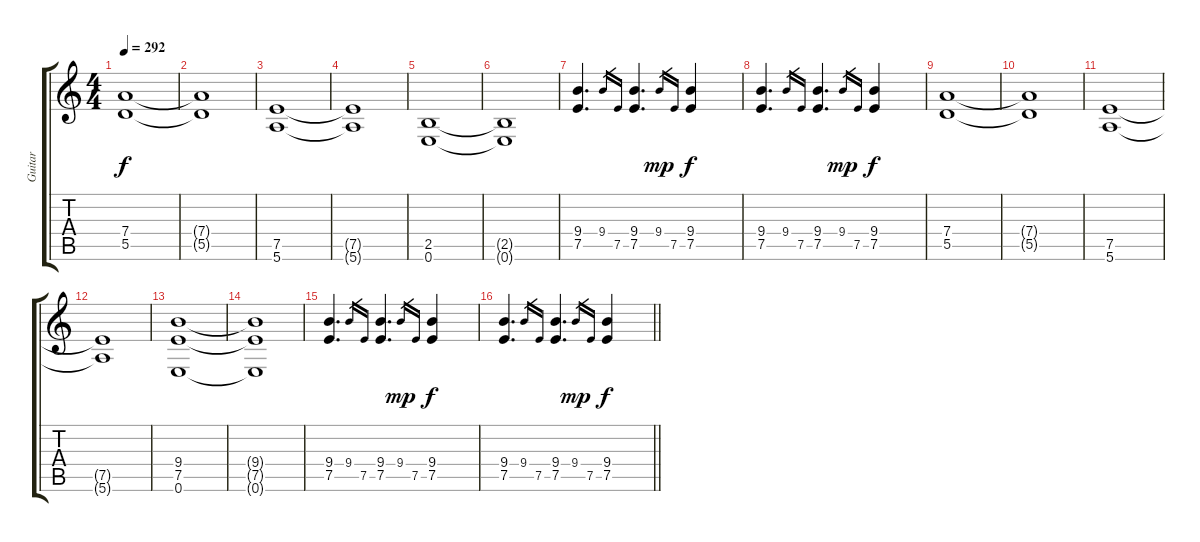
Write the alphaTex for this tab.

\track ("Guitar" "Guitar") {instrument overdrivenguitar}
\staff {score tabs}
\tuning (E4 B3 G3 D3 A2 E2) {hide}
\ts (4 4)
\section ("" "")
\tempo 292
\clef g2
\ks c
(7.4 5.5).1{dy f} |
(7.4{t} 5.5{t}).1 |
(7.5 5.6).1 |
(7.5{t} 5.6{t}).1 |
(2.5 0.6).1 |
(2.5{t} 0.6{t}).1 |
(9.4 7.5).4{d} 9.4.16{gr} 7.5.16{gr} (9.4 7.5).4{d} 9.4.16{gr dy mp} 7.5.16{gr} (9.4 7.5).4{dy f} |
(9.4 7.5).4{d} 9.4.16{gr} 7.5.16{gr} (9.4 7.5).4{d} 9.4.16{gr dy mp} 7.5.16{gr} (9.4 7.5).4{dy f} |
(7.4 5.5).1 |
(7.4{t} 5.5{t}).1 |
(7.5 5.6).1 |
(7.5{t} 5.6{t}).1 |
(9.4 7.5 0.6).1 |
(9.4{t} 7.5{t} 0.6{t}).1 |
(9.4 7.5).4{d} 9.4.16{gr} 7.5.16{gr} (9.4 7.5).4{d} 9.4.16{gr dy mp} 7.5.16{gr} (9.4 7.5).4{dy f} |
\barLineRight lightlight
(9.4 7.5).4{d} 9.4.16{gr} 7.5.16{gr} (9.4 7.5).4{d} 9.4.16{gr dy mp} 7.5.16{gr} (9.4 7.5).4{dy f}
